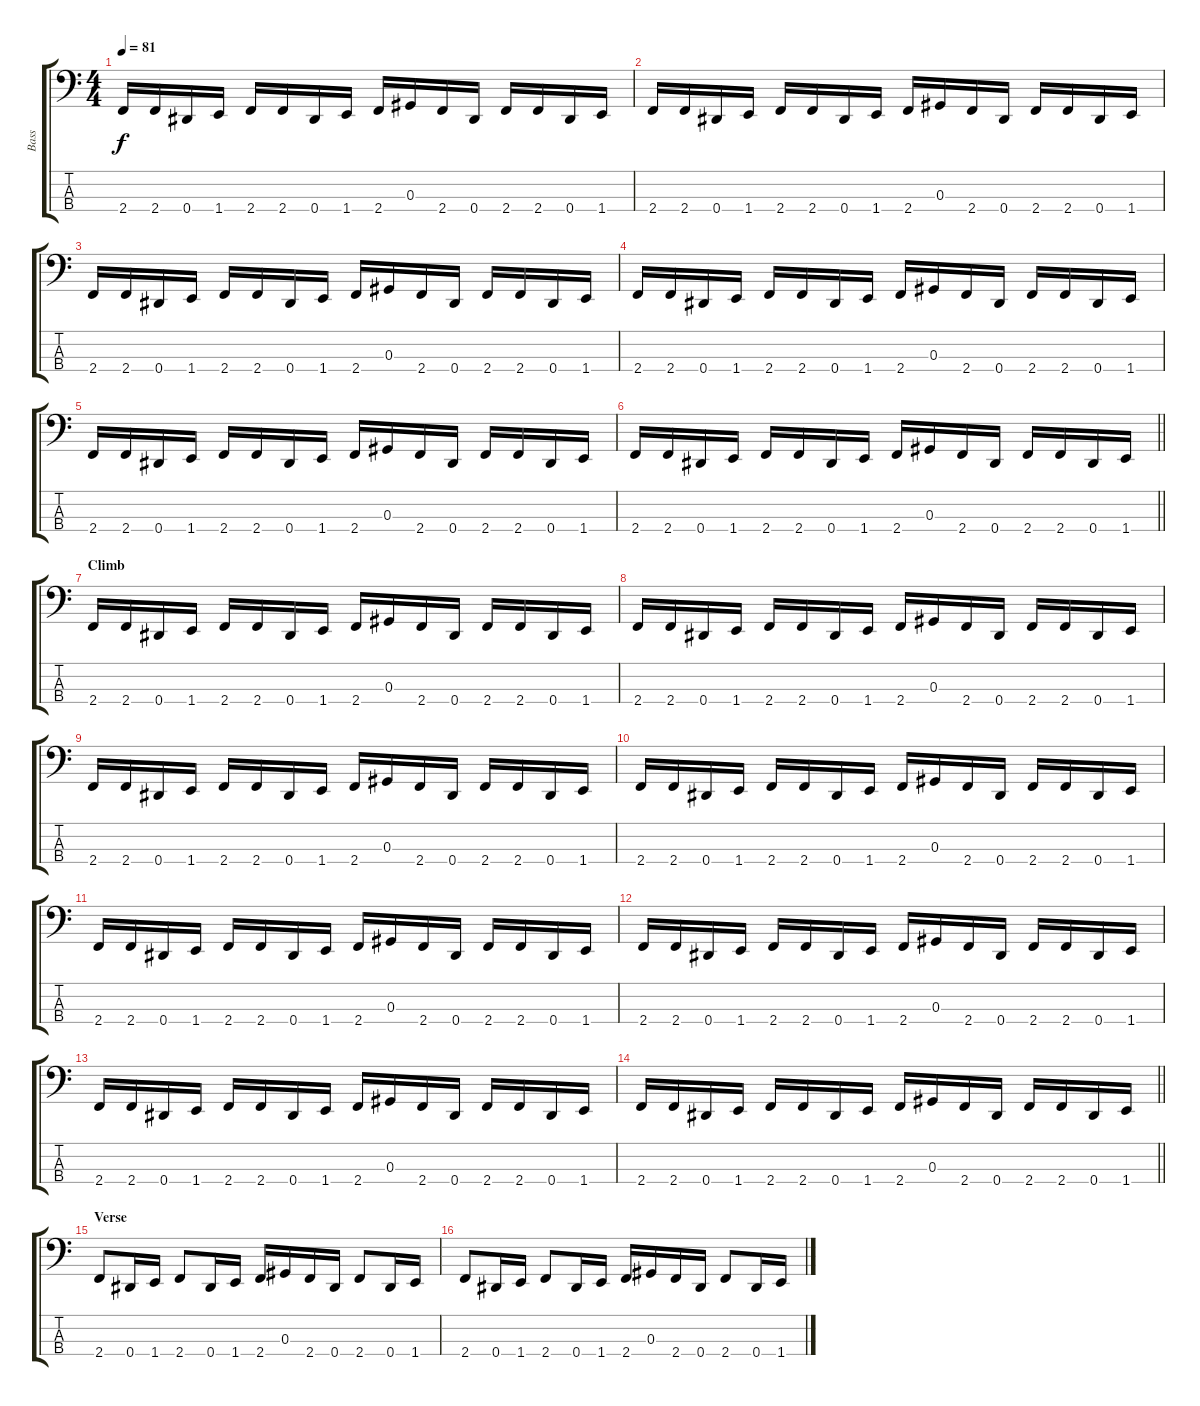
\track ("Bass" "Bass") {instrument electricbassfinger}
\staff {score tabs}
\tuning (Gb2 Db2 Ab1 Eb1) {hide}
\ts (4 4)
\tempo 81
\clef f4
\ks c
2.4.16{dy f} 2.4.16 0.4.16 1.4.16 2.4.16 2.4.16 0.4.16 1.4.16 2.4.16 0.3.16 2.4.16 0.4.16 2.4.16 2.4.16 0.4.16 1.4.16 |
2.4.16 2.4.16 0.4.16 1.4.16 2.4.16 2.4.16 0.4.16 1.4.16 2.4.16 0.3.16 2.4.16 0.4.16 2.4.16 2.4.16 0.4.16 1.4.16 |
2.4.16 2.4.16 0.4.16 1.4.16 2.4.16 2.4.16 0.4.16 1.4.16 2.4.16 0.3.16 2.4.16 0.4.16 2.4.16 2.4.16 0.4.16 1.4.16 |
2.4.16 2.4.16 0.4.16 1.4.16 2.4.16 2.4.16 0.4.16 1.4.16 2.4.16 0.3.16 2.4.16 0.4.16 2.4.16 2.4.16 0.4.16 1.4.16 |
2.4.16 2.4.16 0.4.16 1.4.16 2.4.16 2.4.16 0.4.16 1.4.16 2.4.16 0.3.16 2.4.16 0.4.16 2.4.16 2.4.16 0.4.16 1.4.16 |
\barLineRight lightlight
2.4.16 2.4.16 0.4.16 1.4.16 2.4.16 2.4.16 0.4.16 1.4.16 2.4.16 0.3.16 2.4.16 0.4.16 2.4.16 2.4.16 0.4.16 1.4.16 |
\section ("" "Climb")
2.4.16 2.4.16 0.4.16 1.4.16 2.4.16 2.4.16 0.4.16 1.4.16 2.4.16 0.3.16 2.4.16 0.4.16 2.4.16 2.4.16 0.4.16 1.4.16 |
2.4.16 2.4.16 0.4.16 1.4.16 2.4.16 2.4.16 0.4.16 1.4.16 2.4.16 0.3.16 2.4.16 0.4.16 2.4.16 2.4.16 0.4.16 1.4.16 |
2.4.16 2.4.16 0.4.16 1.4.16 2.4.16 2.4.16 0.4.16 1.4.16 2.4.16 0.3.16 2.4.16 0.4.16 2.4.16 2.4.16 0.4.16 1.4.16 |
2.4.16 2.4.16 0.4.16 1.4.16 2.4.16 2.4.16 0.4.16 1.4.16 2.4.16 0.3.16 2.4.16 0.4.16 2.4.16 2.4.16 0.4.16 1.4.16 |
2.4.16 2.4.16 0.4.16 1.4.16 2.4.16 2.4.16 0.4.16 1.4.16 2.4.16 0.3.16 2.4.16 0.4.16 2.4.16 2.4.16 0.4.16 1.4.16 |
2.4.16 2.4.16 0.4.16 1.4.16 2.4.16 2.4.16 0.4.16 1.4.16 2.4.16 0.3.16 2.4.16 0.4.16 2.4.16 2.4.16 0.4.16 1.4.16 |
2.4.16 2.4.16 0.4.16 1.4.16 2.4.16 2.4.16 0.4.16 1.4.16 2.4.16 0.3.16 2.4.16 0.4.16 2.4.16 2.4.16 0.4.16 1.4.16 |
\barLineRight lightlight
2.4.16 2.4.16 0.4.16 1.4.16 2.4.16 2.4.16 0.4.16 1.4.16 2.4.16 0.3.16 2.4.16 0.4.16 2.4.16 2.4.16 0.4.16 1.4.16 |
\section ("" "Verse")
2.4.8 0.4.16 1.4.16 2.4.8 0.4.16 1.4.16 2.4.16 0.3.16 2.4.16 0.4.16 2.4.8 0.4.16 1.4.16 |
2.4.8 0.4.16 1.4.16 2.4.8 0.4.16 1.4.16 2.4.16 0.3.16 2.4.16 0.4.16 2.4.8 0.4.16 1.4.16
